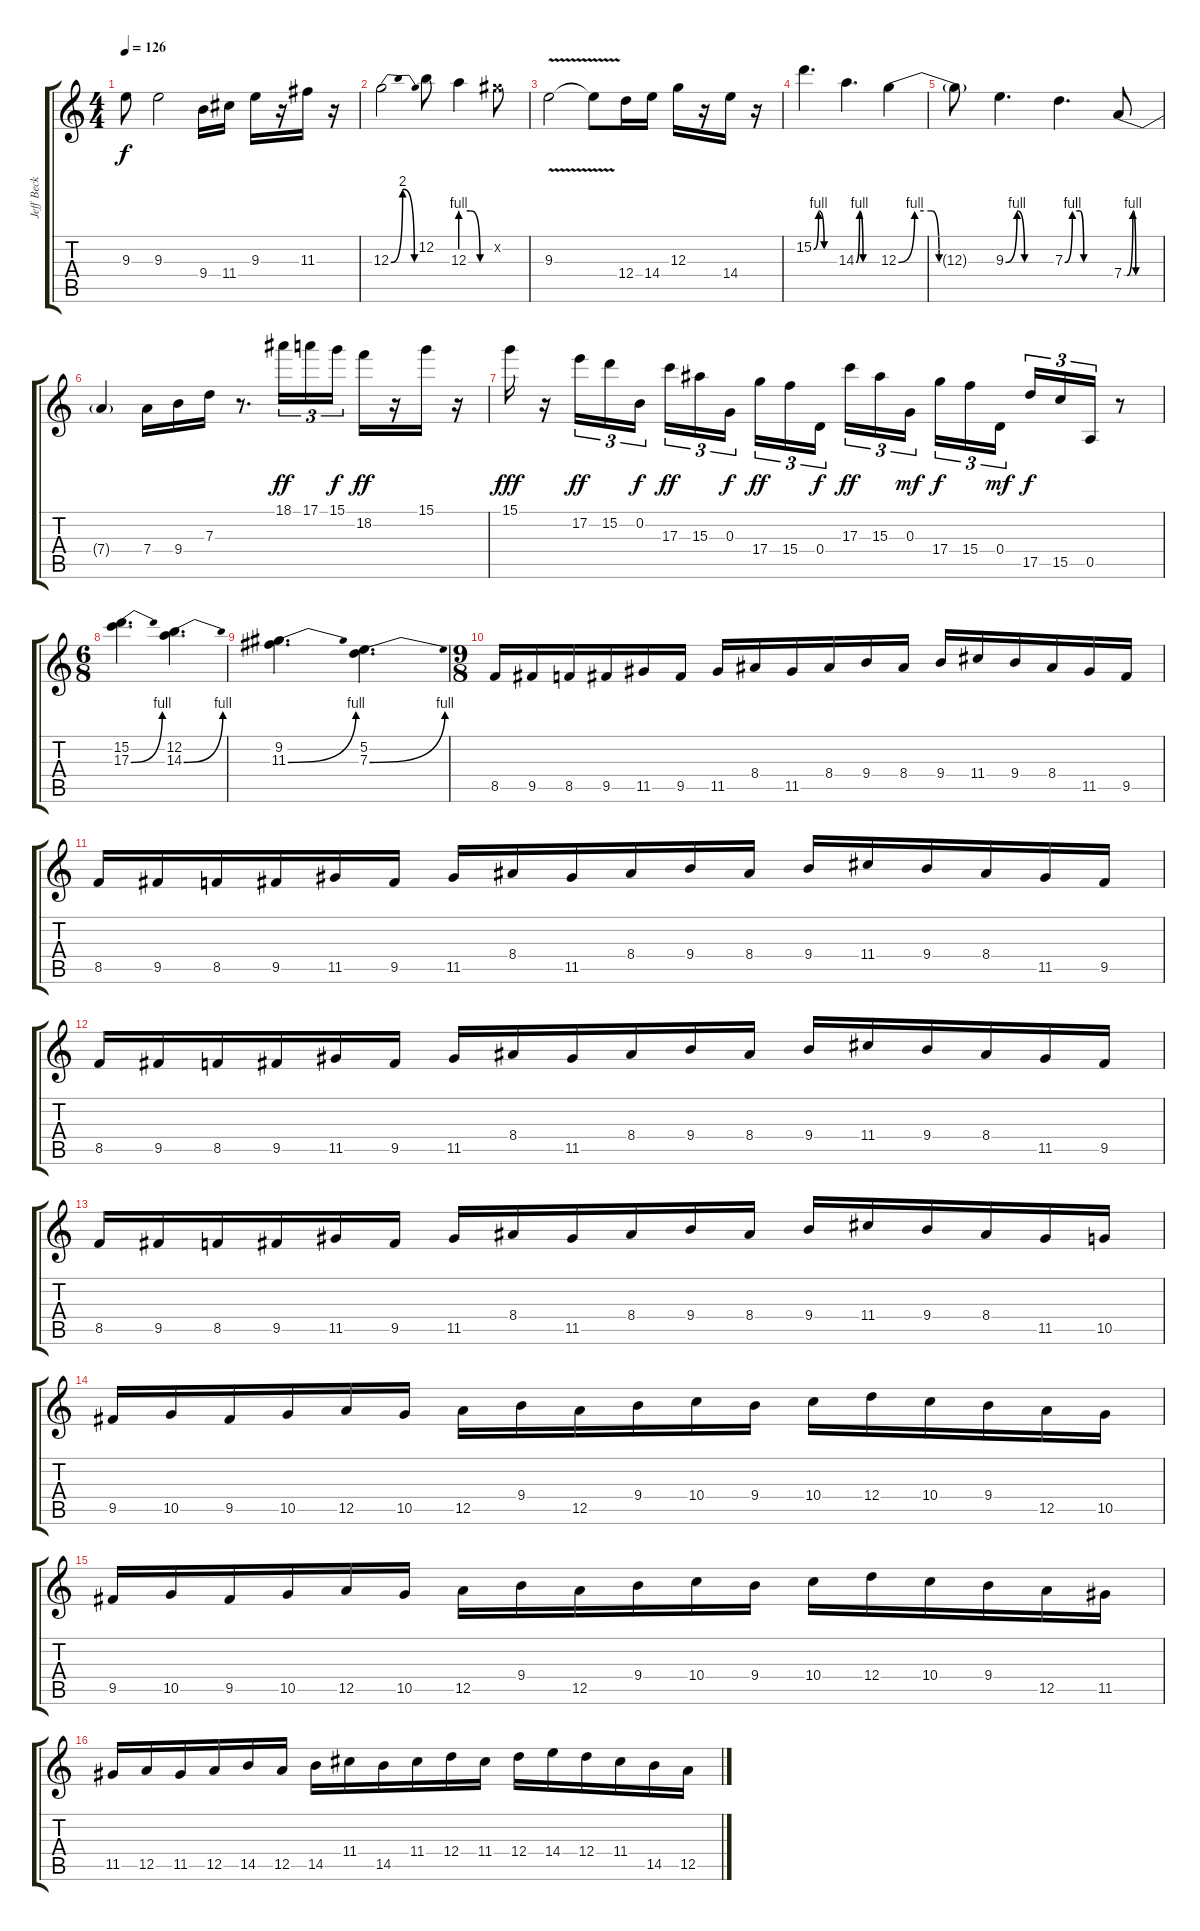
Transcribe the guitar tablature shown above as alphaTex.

\track ("Jeff Beck" "Jeff Beck") {instrument overdrivenguitar}
\staff {score tabs}
\tuning (E4 B3 G3 D3 A2 E2) {hide}
\ts (4 4)
\tempo 126
\clef g2
\ks c
9.3.8{dy f} 9.3.2 9.4.16 11.4.16 9.3.16 r.16 11.3.16 r.16 |
12.3{be (bendrelease 0 0 30 8 50 8 60 0)}.2 12.2.8 12.3{be (custom 0 4 20 4 40 0 60 0)}.4 9.2{x}.8 |
9.3{v}.2 9.3{t}.8 12.4.16 14.4.16 12.3.16 r.16 14.4.16 r.16 |
15.2{be (custom 0 0 14 4 30 0 60 0)}.4{d} 14.3{be (custom 0 0 10 4 20 0 60 0)}.4{d} 12.3{be (custom 0 0 10 4 20 4 25 0 60 0)}.4 |
12.3{t}.8 9.3{be (custom 0 0 15 4 25 0 60 0)}.4{d} 7.3{be (custom 0 0 10 4 20 4 25 0 60 0)}.4{d} 7.4{be (custom 0 0 5 0 15 4 20 0 60 0)}.8 |
7.4{t}.4 7.4.16 9.4.16 7.3.16 r.8{d} 18.1.16{tu (3 2) dy ff} 17.1.16{tu (3 2)} 15.1.16{tu (3 2) dy f} 18.2.16{dy ff} r.16 15.1.16 r.16 |
15.1.16{dy fff} r.16 17.2.16{tu (3 2) dy ff} 15.2.16{tu (3 2)} 0.2.16{tu (3 2) dy f} 17.3.16{tu (3 2) dy ff} 15.3.16{tu (3 2)} 0.3.16{tu (3 2) dy f beam splitsecondary} 17.4.16{tu (3 2) dy ff} 15.4.16{tu (3 2)} 0.4.16{tu (3 2) dy f} 17.3.16{tu (3 2) dy ff} 15.3.16{tu (3 2)} 0.3.16{tu (3 2) dy mf beam splitsecondary} 17.4.16{tu (3 2) dy f} 15.4.16{tu (3 2)} 0.4.16{tu (3 2) dy mf} 17.5.16{tu (3 2) dy f} 15.5.16{tu (3 2)} 0.5.16{tu (3 2)} r.8 |
\ts (6 8)
(15.2 17.3{be (bend 0 0 60 4)}).4{d} (12.2 14.3{be (bend 0 0 60 4)}).4{d} |
(9.2 11.3{be (bend 0 0 60 4)}).4{d} (5.2 7.3{be (bend 0 0 60 4)}).4{d} |
\ts (9 8)
8.5.16 9.5.16 8.5.16 9.5.16 11.5.16 9.5.16 11.5.16 8.4.16 11.5.16 8.4.16 9.4.16 8.4.16 9.4.16 11.4.16 9.4.16 8.4.16 11.5.16 9.5.16 |
8.5.16 9.5.16 8.5.16 9.5.16 11.5.16 9.5.16 11.5.16 8.4.16 11.5.16 8.4.16 9.4.16 8.4.16 9.4.16 11.4.16 9.4.16 8.4.16 11.5.16 9.5.16 |
8.5.16 9.5.16 8.5.16 9.5.16 11.5.16 9.5.16 11.5.16 8.4.16 11.5.16 8.4.16 9.4.16 8.4.16 9.4.16 11.4.16 9.4.16 8.4.16 11.5.16 9.5.16 |
8.5.16 9.5.16 8.5.16 9.5.16 11.5.16 9.5.16 11.5.16 8.4.16 11.5.16 8.4.16 9.4.16 8.4.16 9.4.16 11.4.16 9.4.16 8.4.16 11.5.16 10.5.16 |
9.5.16 10.5.16 9.5.16 10.5.16 12.5.16 10.5.16 12.5.16 9.4.16 12.5.16 9.4.16 10.4.16 9.4.16 10.4.16 12.4.16 10.4.16 9.4.16 12.5.16 10.5.16 |
9.5.16 10.5.16 9.5.16 10.5.16 12.5.16 10.5.16 12.5.16 9.4.16 12.5.16 9.4.16 10.4.16 9.4.16 10.4.16 12.4.16 10.4.16 9.4.16 12.5.16 11.5.16 |
11.5.16 12.5.16 11.5.16 12.5.16 14.5.16 12.5.16 14.5.16 11.4.16 14.5.16 11.4.16 12.4.16 11.4.16 12.4.16 14.4.16 12.4.16 11.4.16 14.5.16 12.5.16
